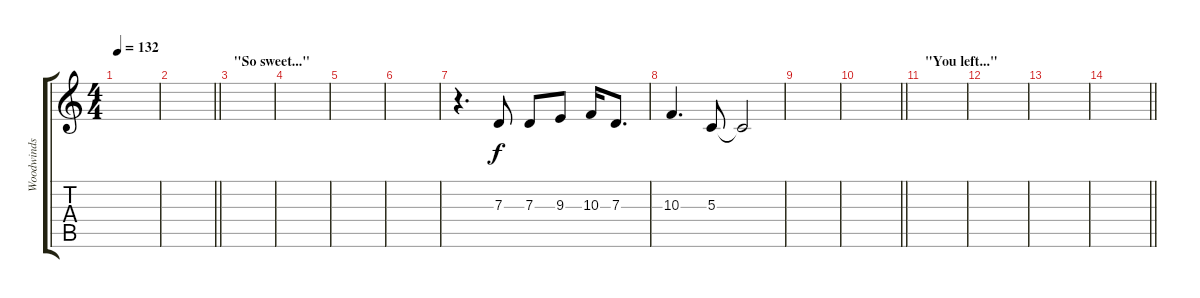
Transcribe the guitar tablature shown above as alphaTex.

\track ("Woodwinds" "Woodwinds") {instrument clarinet}
\staff {score tabs}
\tuning (E4 B3 G3 D3 A2 E2) {hide}
\ts (4 4)
\tempo 132
\clef g2
\ks c
|
\barLineRight lightlight
|
\section ("" "\"So sweet...\"")
|
|
|
|
r.4{d} 7.3.8 7.3.8 9.3.8 10.3.16 7.3.8{d} |
10.3.4{d} 5.3.8 5.3{t}.2 |
|
\barLineRight lightlight
|
\section ("" "\"You left...\"")
|
|
|
\barLineRight lightlight
